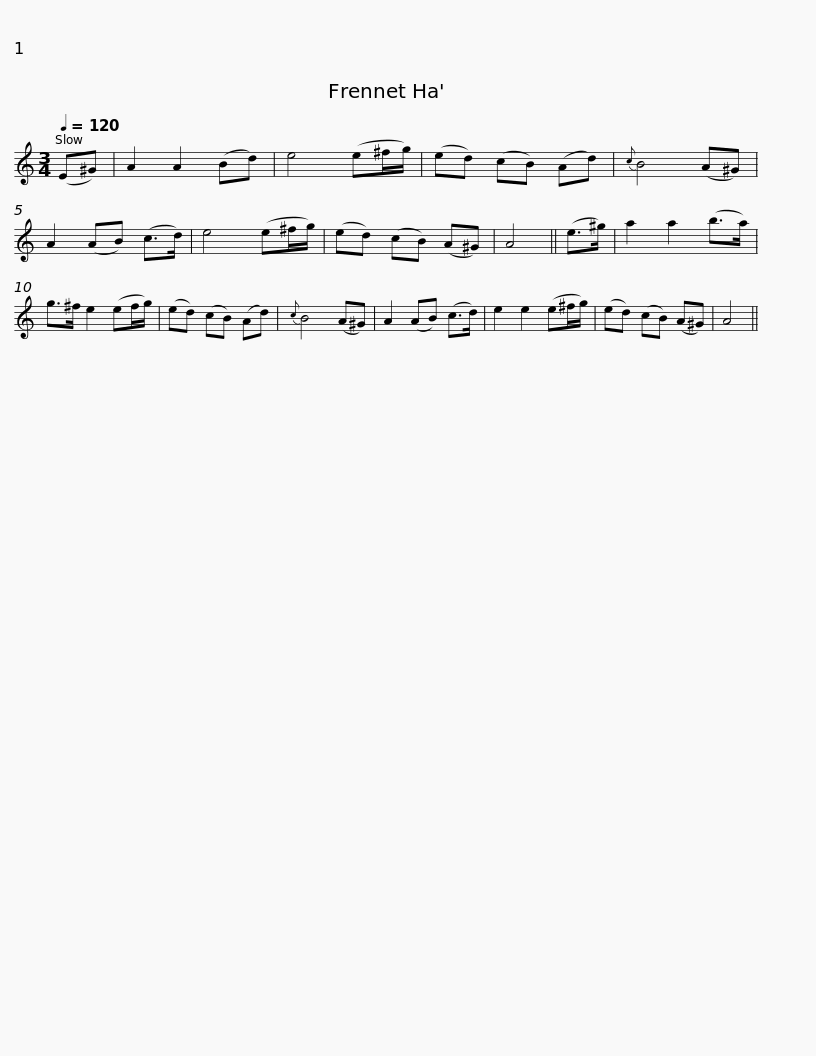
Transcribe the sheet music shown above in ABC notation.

X:1
L:1/8
Q:1/4=120
M:3/4
I:linebreak $
K:C
V:1 treble
V:1
 (E^G) | A2 A2 (Bd) | e4 (e^f/g/) | (ed) (cB) (Ad) |{c} B4 (A^G) | %5
 A2 (AB) (c>d) | e4 (e^f/g/) | (ed) (cB) (A^G) | A4 ||$ (e>^g) | %10
 a2 a2 (b>a) | g>^f e2 (ef/g/) | (ed) (cB) (Ad) |{c} B4 (A^G) | A2 (AB) (c>d) | %15
 e2 e2 (e^f/g/) | (ed) (cB) (A^G) |$ A4 || %18
